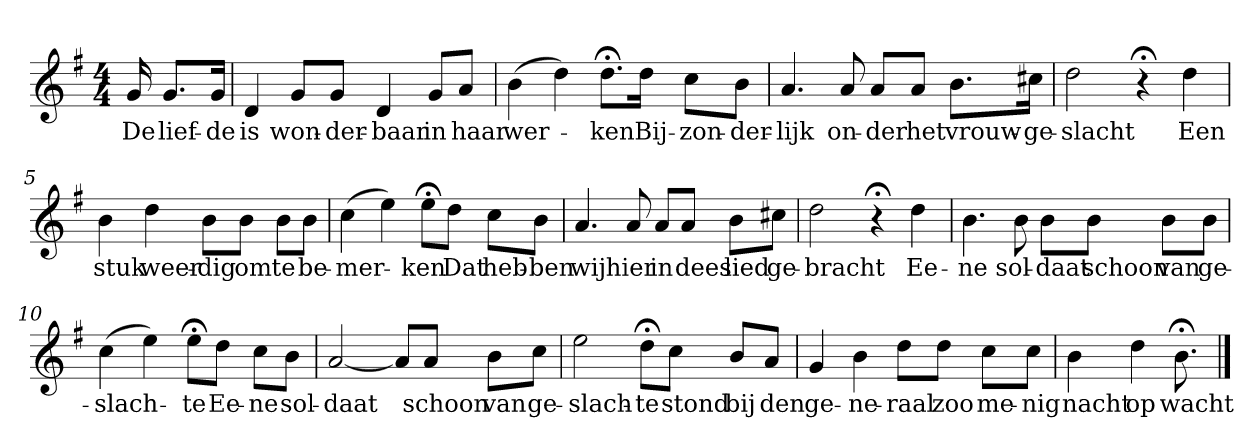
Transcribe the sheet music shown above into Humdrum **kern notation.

**kern	**text
*part1	*part1
*staff1	*staff1
*k[f#]	*
*G:	*
*M4/4	*
*MM120	*
=	=
16g	De
8.gL	lief-
16gJk	-de
=1	=1
4d	is
8gL	won-
8gJ	-der-
4d	-baar
8gL	in
8aJ	haar
=2	=2
(4b	wer-
4dd)	.
8.dd;<L	-ken
16ddJk	Bij-
8ccL	-zon-
8bJ	-der-
=3	=3
4.a	-lijk
8a	on-
8aL	-der
8aJ	het
8.bL	vrouw-
16cc#XJk	-ge-
=4	=4
2dd	-slacht
4r;<	.
4dd	Een
=5	=5
4b	stuk
4dd	weer-
8bL	-dig
8bJ	om
8bL	te
8bJ	be-
=6	=6
(4cc	-mer-
4ee)	.
8ee;<L	-ken
8ddJ	Dat
8ccL	heb-
8bJ	-ben
=7	=7
4.a	wij
8a	hier
8aL	in
8aJ	dees
8bL	lied
8cc#XJ	ge-
=8	=8
2dd	-bracht
4r;<	.
4dd	Ee-
=9	=9
4.b	-ne
8b	sol-
8bL	-daat
8bJ	schoon
8bL	van
8bJ	ge-
=10	=10
(4cc	-slach-
4ee)	.
8ee;<L	-te
8ddJ	Ee-
8ccL	-ne
8bJ	sol-
=11	=11
[2a	-daat
8aL]	.
8aJ	schoon
8bL	van
8ccJ	ge-
=12	=12
2ee	-slach-
8dd;<L	-te
8ccJ	stond
8bL	bij
8aJ	den
=13	=13
4g	ge-
4b	-ne-
8ddL	-raal
8ddJ	zoo
8ccL	me-
8ccJ	-nig
=14	=14
4b	nacht
4dd	op
8.b;<	wacht
==	==
*-	*-
